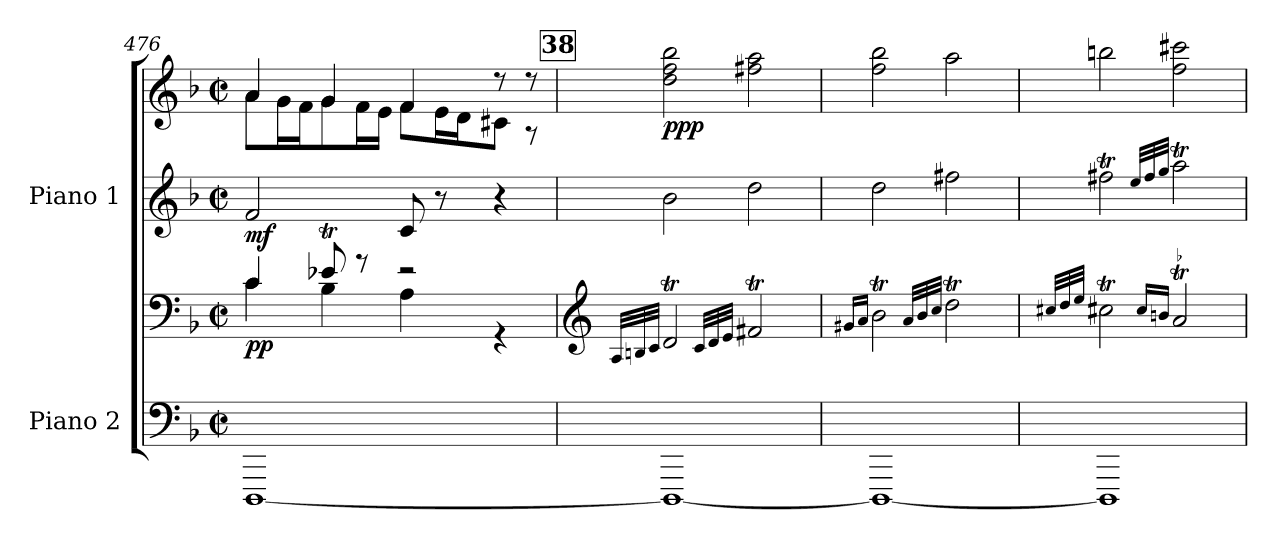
**kern	**kern	**dynam	**kern	**kern	**dynam
*part2	*part2	*part2	*part1	*part1	*part1
*staff4	*staff3	*staff3/4	*staff2	*staff1	*staff1/2
*I"Piano 2	*	*	*I"Piano 1	*	*
*I'Pno. 2	*	*	*I'Pno. 1	*	*
*clefF4	*clefF4	*	*clefG2	*clefG2	*
*k[b-]	*k[b-]	*	*k[b-]	*k[b-]	*
*M2/2	*M2/2	*	*M2/2	*M2/2	*
*met(c|)	*met(c|)	*	*met(c|)	*met(c|)	*
=476	=476	=476	=476	=476	=476
*	*^	*	*	*^	*
!	!	!	!LO:DY:b	!	!	!	!LO:DY:b=2
[1DDD	4c/	4c\	pp	2f/	4a/	8a\L	mf
.	.	.	.	.	.	16g\L	.
.	.	.	.	.	.	16f\J	.
.	8e-XT/	4B-\	.	.	4g/	8g\	.
.	8r	.	.	.	.	16f\L	.
.	.	.	.	.	.	16e\JJ	.
.	2r	4A\	.	8c/	4f/	8f\L	.
.	.	.	.	8r	.	16e\L	.
.	.	.	.	.	.	16d\J	.
.	.	4r	.	4r	8r	8c#X\J	.
.	.	.	.	.	8r	8r	.
*	*v	*v	*	*	*v	*v	*
!!LO:REH:place=s1:a:B:fs=14:t=38
=477	=477	=477	=477	=477	=477
*	*clefG2	*	*	*	*
.	32qA/LLL	.	.	.	.
.	32qBn/	.	.	.	.
.	32qc/JJJ	.	.	.	.
!	!	!	!	!	!LO:DY:b
1DDD_	2dT/	.	2b-\	2dd\ 2ff\ 2bb-\	ppp
.	32qc/LLL	.	.	.	.
.	32qd/	.	.	.	.
.	32qe/JJJ	.	.	.	.
.	2f#Xt/	.	2dd\	2ff#X\ 2aa\	.
=478	=478	=478	=478	=478	=478
.	16qg#X/LL	.	.	.	.
.	16qa/JJ	.	.	.	.
1DDD_	2b-T\	.	2dd\	2ff\ 2bb-\	.
.	32qa/LLL	.	.	.	.
.	32qb-/	.	.	.	.
.	32qcc/JJJ	.	.	.	.
.	2ddT\	.	2ff#X\	2aa\	.
!!LO:LB:g=z
=479	=479	=479	=479	=479	=479
.	32qcc#X/LLL	.	.	.	.
.	32qdd/	.	.	.	.
.	32qee/JJJ	.	.	.	.
1DDD]	2cc#t\	.	2ff#Xt\	2bbn\	.
.	.	.	32qee/LLL	.	.
.	16qcc#/LL	.	32qff#/	.	.
.	16qbn/JJ	.	32qgg/JJJ	.	.
.	2at/	.	2aat\	2ff\ 2ccc#X\	.
=	=	=	=	=	=
*-	*-	*-	*-	*-	*-
